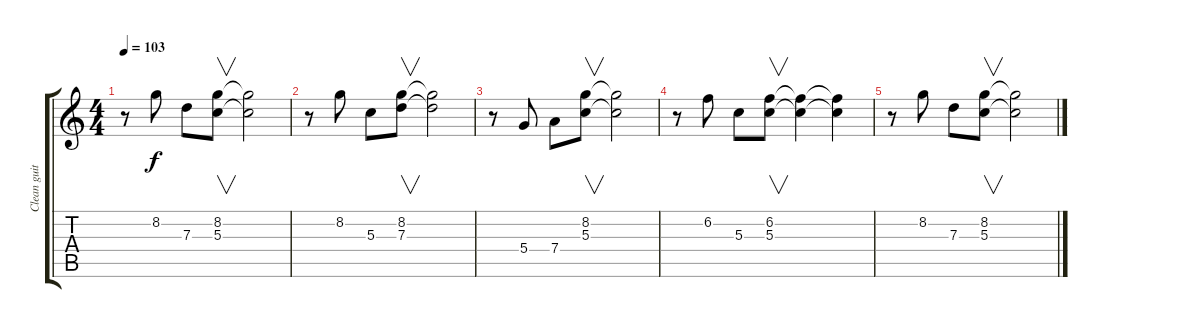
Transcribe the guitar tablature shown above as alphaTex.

\track ("Clean guitar" "Clean guit") {instrument electricguitarclean}
\staff {score tabs}
\tuning (E4 B3 G3 D3 A2 E2) {hide}
\ts (4 4)
\tempo 103
\clef g2
\ks c
r.8{dy f} 8.2.8 7.3.8 (8.2 5.3).8{v} (8.2{t} 5.3{t}).2 |
r.8 8.2.8 5.3.8 (8.2 7.3).8{v} (8.2{t} 7.3{t}).2 |
r.8 5.4.8 7.4.8 (8.2 5.3).8{v} (8.2{t} 5.3{t}).2 |
r.8{volume 13 instrument electricguitarclean} 6.2.8{volume 11 instrument electricguitarclean} 5.3.8{volume 11 instrument electricguitarclean} (6.2 5.3).8{v volume 10 instrument electricguitarclean} (6.2{t} 5.3{t}).4{volume 8 instrument electricguitarclean} (6.2{t} 5.3{t}).4{volume 7 instrument electricguitarclean} |
r.8{volume 6 instrument electricguitarclean} 8.2.8{volume 5 instrument electricguitarclean} 7.3.8{volume 4 instrument electricguitarclean} (8.2 5.3).8{v volume 3 instrument electricguitarclean} (8.2{t} 5.3{t}).2{volume 1 instrument electricguitarclean}
